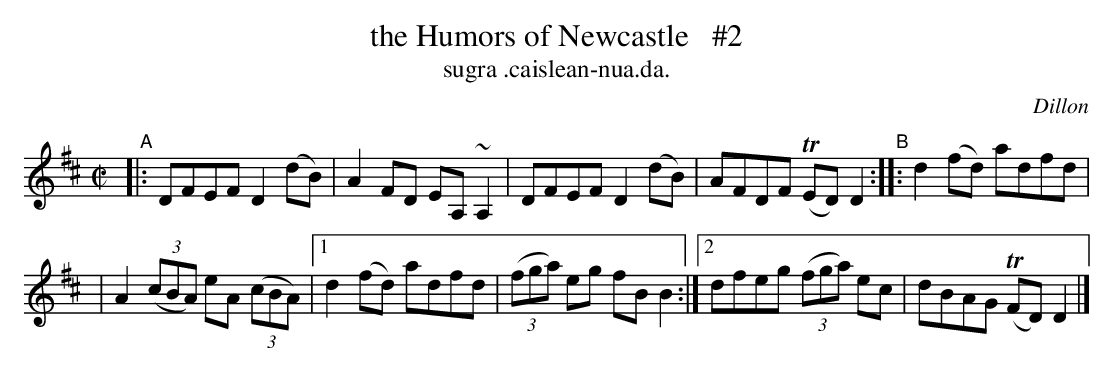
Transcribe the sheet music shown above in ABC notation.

X:1
T: the Humors of Newcastle   #2
T: sugra .caislean-nua.da.
O: Dillon
M: C|
L: 1/8
K: D
"^A"|: DFEF D2(dB) | A2FD EA,~A,2 | DFEF D2(dB) | AFDF T(ED)D2 "^B":: d2(fd) adfd |
| A2 ((3cBA) eA ((3cBA) |1 d2(fd) adfd | ((3fga) eg fBB2 :|2 dfeg ((3fga) ec | dBAG T(FD)D2 |]
